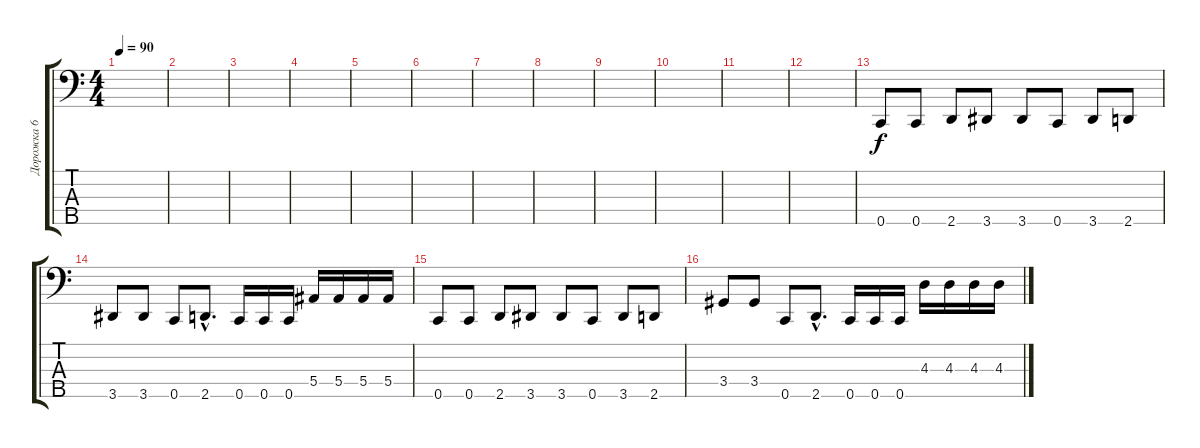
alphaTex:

\track ("Дорожка 6" "Дорожка 6") {instrument electricbassfinger}
\staff {score tabs}
\tuning (Ab2 Eb2 Bb1 F1 C1) {hide}
\ts (4 4)
\tempo 90
\clef f4
\ks c
|
|
|
|
|
|
|
|
|
|
|
|
0.5.8 0.5.8 2.5.8 3.5.8 3.5.8 0.5.8 3.5.8 2.5.8 |
3.5.8 3.5.8 0.5.8 2.5{hac}.8{d} 0.5.16 0.5.16 0.5.16 5.4.16 5.4.16 5.4.16 5.4.16 |
0.5.8 0.5.8 2.5.8 3.5.8 3.5.8 0.5.8 3.5.8 2.5.8 |
3.4.8 3.4.8 0.5.8 2.5{hac}.8{d} 0.5.16 0.5.16 0.5.16 4.3.16 4.3.16 4.3.16 4.3.16
